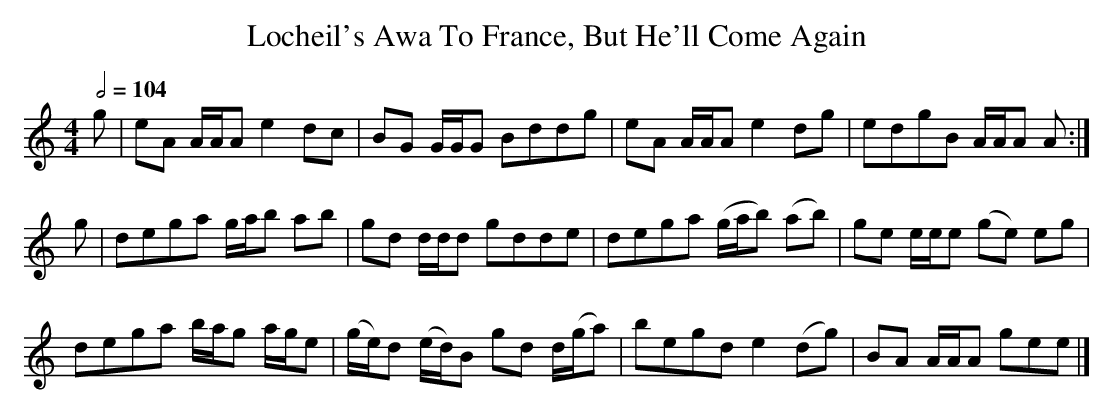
X:1
T:Locheil's Awa To France, But He'll Come Again
M:4/4
L:1/8
Q:1/2=104
K:A Minor
g|eA A/A/A e2    dc   | BG      G/G/G  Bddg      |eA A/A/A e2      dg |edgB      A/A/A A:|
g|dega     g/a/b ab   | gd      d/d/d  gdde      |dega    (g/a/b) (ab)|ge e/e/e (ge) eg  |
  dega     b/a/g a/g/e|(g/e/)d (e/d/)B gd d/(g/a)|begd     e2     (dg)|BA A/A/A  gee    |]
